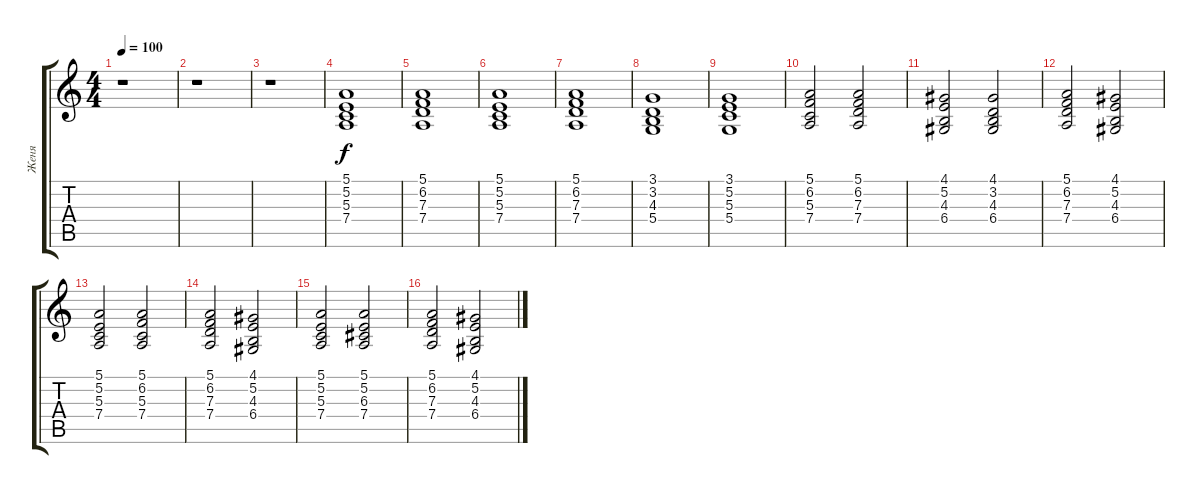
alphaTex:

\track ("Женя" "Женя") {instrument stringensemble1}
\staff {score tabs}
\tuning (E4 B3 G3 D3 A2 E2) {hide}
\ts (4 4)
\tempo 100
\tempo 85
\tempo 100
\clef g2
\ks c
r.1{dy f instrument stringensemble1} |
r.1 |
r.1 |
(5.1 5.2 5.3 7.4).1 |
(5.1 6.2 7.3 7.4).1 |
(5.1 5.2 5.3 7.4).1 |
(5.1 6.2 7.3 7.4).1 |
(3.1 3.2 4.3 5.4).1 |
(3.1 5.2 5.3 5.4).1 |
(5.1 6.2 5.3 7.4).2 (5.1 6.2 7.3 7.4).2 |
(4.1 5.2 4.3 6.4).2 (4.1 3.2 4.3 6.4).2 |
(5.1 6.2 7.3 7.4).2 (4.1 5.2 4.3 6.4).2 |
(5.1 5.2 5.3 7.4).2 (5.1 6.2 5.3 7.4).2 |
(5.1 6.2 7.3 7.4).2 (4.1 5.2 4.3 6.4).2 |
(5.1 5.2 5.3 7.4).2 (5.1 5.2 6.3 7.4).2 |
(5.1 6.2 7.3 7.4).2 (4.1 5.2 4.3 6.4).2
